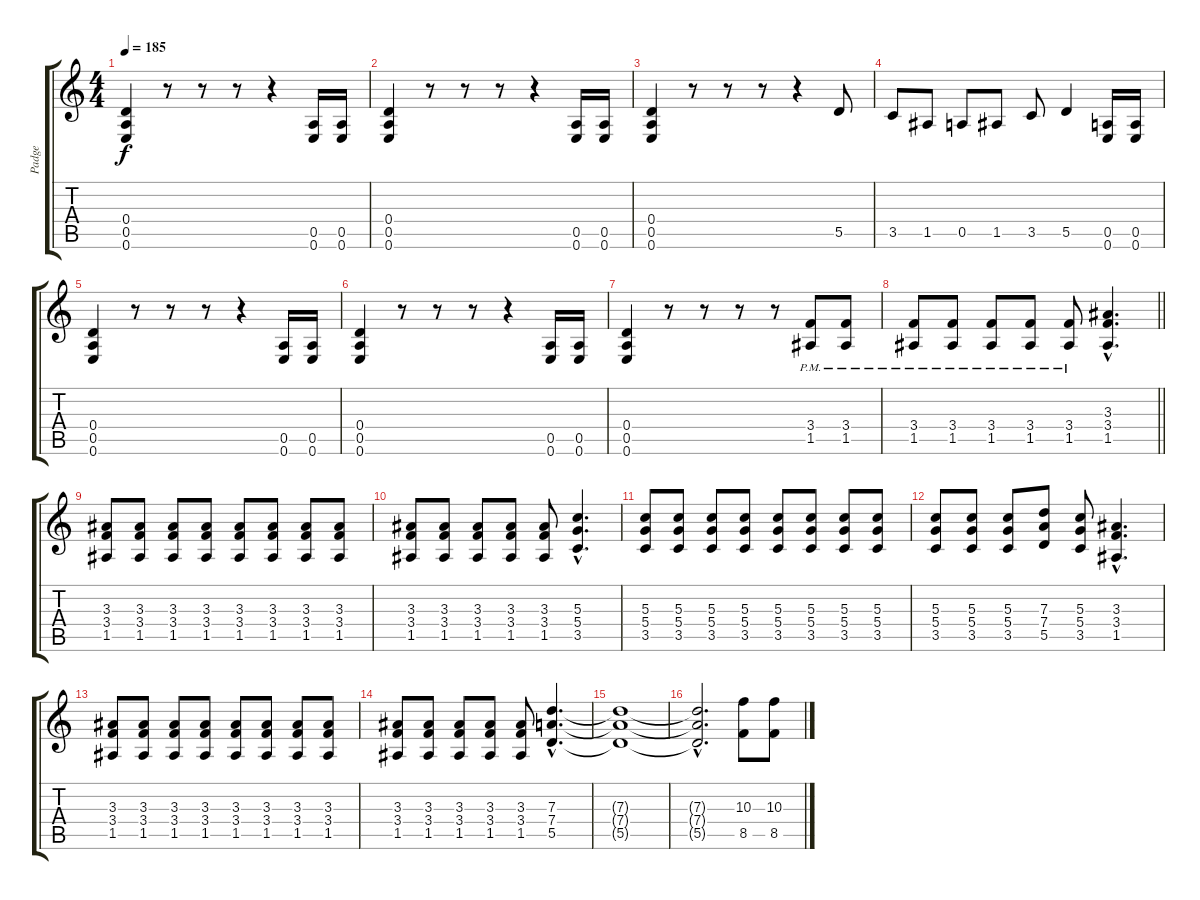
\track ("Padge" "Padge") {instrument distortionguitar}
\staff {score tabs}
\tuning (E4 B3 G3 D3 A2 E2) {hide}
\ts (4 4)
\tempo 185
\clef g2
\ks c
(0.4 0.5 0.6).4{dy f} r.8 r.8 r.8 r.4 (0.5 0.6).16 (0.5 0.6).16 |
(0.4 0.5 0.6).4 r.8 r.8 r.8 r.4 (0.5 0.6).16 (0.5 0.6).16 |
(0.4 0.5 0.6).4 r.8 r.8 r.8 r.4 5.5.8 |
3.5.8 1.5.8 0.5.8 1.5.8 3.5.8 5.5.4 (0.5 0.6).16 (0.5 0.6).16 |
(0.4 0.5 0.6).4 r.8 r.8 r.8 r.4 (0.5 0.6).16 (0.5 0.6).16 |
(0.4 0.5 0.6).4 r.8 r.8 r.8 r.4 (0.5 0.6).16 (0.5 0.6).16 |
(0.4 0.5 0.6).4 r.8 r.8 r.8 r.8 (3.4{pm} 1.5{pm}).8 (3.4{pm} 1.5{pm}).8 |
\barLineRight lightlight
(3.4{pm} 1.5{pm}).8 (3.4{pm} 1.5{pm}).8 (3.4{pm} 1.5{pm}).8 (3.4{pm} 1.5{pm}).8 (3.4{pm} 1.5{pm}).8 (3.3{hac} 3.4{hac} 1.5{hac}).4{d} |
(3.3 3.4 1.5).8 (3.3 3.4 1.5).8 (3.3 3.4 1.5).8 (3.3 3.4 1.5).8 (3.3 3.4 1.5).8 (3.3 3.4 1.5).8 (3.3 3.4 1.5).8 (3.3 3.4 1.5).8 |
(3.3 3.4 1.5).8 (3.3 3.4 1.5).8 (3.3 3.4 1.5).8 (3.3 3.4 1.5).8 (3.3 3.4 1.5).8 (5.3{hac} 5.4{hac} 3.5{hac}).4{d} |
(5.3 5.4 3.5).8 (5.3 5.4 3.5).8 (5.3 5.4 3.5).8 (5.3 5.4 3.5).8 (5.3 5.4 3.5).8 (5.3 5.4 3.5).8 (5.3 5.4 3.5).8 (5.3 5.4 3.5).8 |
(5.3 5.4 3.5).8 (5.3 5.4 3.5).8 (5.3 5.4 3.5).8 (7.3 7.4 5.5).8 (5.3 5.4 3.5).8 (3.3{hac} 3.4{hac} 1.5{hac}).4{d} |
(3.3 3.4 1.5).8 (3.3 3.4 1.5).8 (3.3 3.4 1.5).8 (3.3 3.4 1.5).8 (3.3 3.4 1.5).8 (3.3 3.4 1.5).8 (3.3 3.4 1.5).8 (3.3 3.4 1.5).8 |
(3.3 3.4 1.5).8 (3.3 3.4 1.5).8 (3.3 3.4 1.5).8 (3.3 3.4 1.5).8 (3.3 3.4 1.5).8 (7.3{hac} 7.4{hac} 5.5{hac}).4{d} |
(7.3{t} 7.4{t} 5.5{t}).1 |
(7.3{hac t} 7.4{hac t} 5.5{hac t}).2{d} (10.3 8.5).8 (10.3 8.5).8
